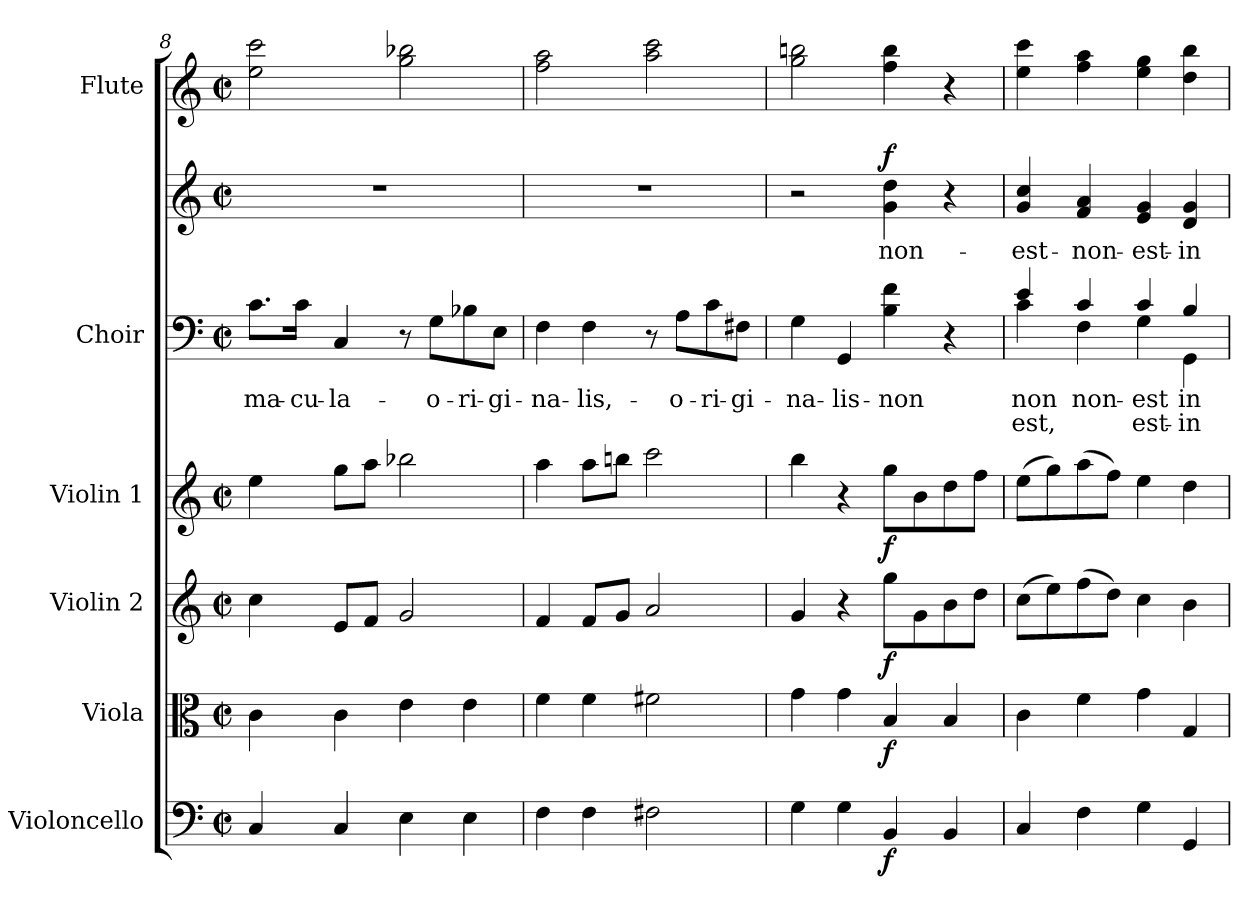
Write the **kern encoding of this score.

**kern	**dynam	**kern	**dynam	**kern	**dynam	**kern	**dynam	**kern	**text	**text	**kern	**text	**dynam	**kern
*part6	*part6	*part5	*part5	*part4	*part4	*part3	*part3	*part2	*part2	*part2	*part2	*part2	*part2	*part1
*staff7	*staff7	*staff6	*staff6	*staff5	*staff5	*staff4	*staff4	*staff3	*staff3	*staff3	*staff2	*staff2	*staff2/3	*staff1
*I"Violoncello	*	*I"Viola	*	*I"Violin 2	*	*I"Violin 1	*	*I"Choir	*	*	*	*	*	*I"Flute
*	*	*I'Vla.	*	*I'Vln. 2	*	*I'Vln. 1	*	*I'Choir	*	*	*	*	*	*I'2 Fl.
*clefF4	*	*clefC3	*	*clefG2	*	*clefG2	*	*clefF4	*	*	*clefG2	*	*	*clefG2
*k[]	*	*k[]	*	*k[]	*	*k[]	*	*k[]	*	*	*k[]	*	*	*k[]
*C:	*	*C:	*	*C:	*	*C:	*	*C:	*	*	*C:	*	*	*C:
*M2/2	*	*M2/2	*	*M2/2	*	*M2/2	*	*M2/2	*	*	*M2/2	*	*	*M2/2
*met(c|)	*	*met(c|)	*	*met(c|)	*	*met(c|)	*	*met(c|)	*	*	*met(c|)	*	*	*met(c|)
=8	=8	=8	=8	=8	=8	=8	=8	=8	=8	=8	=8	=8	=8	=8
!	!	!	!	!	!	!	!	!	!LO:LY:b:color=#000000	!	!	!	!	!
4Ci/	.	4ci\	.	4cci\	.	4eei\	.	8.ci\L	-ma-	.	1r	.	.	2eei\ 2ccci
!	!	!	!	!	!	!	!	!	!LO:LY:b:color=#000000	!	!	!	!	!
.	.	.	.	.	.	.	.	16ci\Jk	-cu-	.	.	.	.	.
!	!	!	!	!	!	!	!	!	!LO:LY:b:color=#000000	!	!	!	!	!
4Ci/	.	4ci\	.	8ei/L	.	8ggi\L	.	4Ci/	-la-	.	.	.	.	.
.	.	.	.	8fi/J	.	8aai\J	.	.	.	.	.	.	.	.
4Ei\	.	4ei\	.	2gi/	.	2bb-Xi\	.	8r	.	.	.	.	.	2ggi\ 2bb-Xi
!	!	!	!	!	!	!	!	!	!LO:LY:b:color=#000000	!	!	!	!	!
.	.	.	.	.	.	.	.	8Gi\L	-o-	.	.	.	.	.
!	!	!	!	!	!	!	!	!	!LO:LY:b:color=#000000	!	!	!	!	!
4Ei\	.	4ei\	.	.	.	.	.	8B-Xi\	-ri-	.	.	.	.	.
!	!	!	!	!	!	!	!	!	!LO:LY:b:color=#000000	!	!	!	!	!
.	.	.	.	.	.	.	.	8Ei\J	-gi-	.	.	.	.	.
=9	=9	=9	=9	=9	=9	=9	=9	=9	=9	=9	=9	=9	=9	=9
!	!	!	!	!	!	!	!	!	!LO:LY:b:color=#000000	!	!	!	!	!
4Fi\	.	4fi\	.	4fi/	.	4aai\	.	4Fi\	-na-	.	1r	.	.	2ffi\ 2aai
!	!	!	!	!	!	!	!	!	!LO:LY:b:color=#000000	!	!	!	!	!
4Fi\	.	4fi\	.	8fi/L	.	8aai\L	.	4Fi\	-lis,-	.	.	.	.	.
.	.	.	.	8gi/J	.	8bbni\J	.	.	.	.	.	.	.	.
2F#Xi\	.	2f#Xi\	.	2ai/	.	2ccci\	.	8r	.	.	.	.	.	2aai\ 2ccci
!	!	!	!	!	!	!	!	!	!LO:LY:b:color=#000000	!	!	!	!	!
.	.	.	.	.	.	.	.	8Ai\L	-o-	.	.	.	.	.
!	!	!	!	!	!	!	!	!	!LO:LY:b:color=#000000	!	!	!	!	!
.	.	.	.	.	.	.	.	8ci\	-ri-	.	.	.	.	.
!	!	!	!	!	!	!	!	!	!LO:LY:b:color=#000000	!	!	!	!	!
.	.	.	.	.	.	.	.	8F#Xi\J	-gi-	.	.	.	.	.
=10	=10	=10	=10	=10	=10	=10	=10	=10	=10	=10	=10	=10	=10	=10
!	!	!	!	!	!	!	!	!	!LO:LY:b:color=#000000	!	!	!	!	!
4Gi\	.	4gi\	.	4gi/	.	4bbi\	.	4Gi\	-na-	.	2r	.	.	2ggi\ 2bbni
!	!	!	!	!	!	!	!	!	!LO:LY:b:color=#000000	!	!	!	!	!
4Gi\	.	4gi\	.	4r	.	4r	.	4GGi/	-lis-	.	.	.	.	.
!	!	!	!	!	!	!	!	!	!LO:LY:b:color=#000000	!	!	!	!	!
!	!	!	!	!	!	!	!	!	!	!	!	!LO:LY:b:color=#000000	!	!
4BBi/	f	4Bi/	f	8ggi\L	f	8ggi\L	f	4Bi\ 4fi	-non	.	4gi\ 4ddi	-non-	f	4ffi\ 4bbi
.	.	.	.	8gi\	.	8bi\	.	.	.	.	.	.	.	.
4BBi/	.	4Bi/	.	8bi\	.	8ddi\	.	4r	.	.	4r	.	.	4r
.	.	.	.	8ddi\J	.	8ffi\J	.	.	.	.	.	.	.	.
=11	=11	=11	=11	=11	=11	=11	=11	=11	=11	=11	=11	=11	=11	=11
!	!	!	!	!	!	!	!	!	!LO:LY:a:color=#000000	!LO:LY:b:color=#000000	!	!	!	!
*	*	*	*	*	*	*	*	*^	*	*	*	*	*	*
!	!	!	!	!	!	!	!	!	!	!	!	!	!LO:LY:b:color=#000000	!	!
4Ci/	.	4ci\	.	(8cci\L	.	(8eei\L	.	4ei/	4ci\	non	est,	4gi/ 4cci	-est-	.	4eei\ 4ccci
.	.	.	.	8eei\)	.	8ggi\)	.	.	.	.	.	.	.	.	.
!	!	!	!	!	!	!	!	!	!	!LO:LY:b:color=#000000	!	!	!	!	!
!	!	!	!	!	!	!	!	!	!	!	!	!	!LO:LY:b:color=#000000	!	!
4Fi\	.	4fi\	.	(8ffi\	.	(8aai\	.	4ci/	4Fi\	non-	.	4fi/ 4ai	-non-	.	4ffi\ 4aai
.	.	.	.	8ddi\J)	.	8ffi\J)	.	.	.	.	.	.	.	.	.
!	!	!	!	!	!	!	!	!	!	!LO:LY:a:color=#000000	!LO:LY:b:color=#000000	!	!	!	!
!	!	!	!	!	!	!	!	!	!	!	!	!	!LO:LY:b:color=#000000	!	!
4Gi\	.	4gi\	.	4cci\	.	4eei\	.	4ci/	4Gi\	est	-est-	4ei/ 4gi	-est-	.	4eei\ 4ggi
!	!	!	!	!	!	!	!	!	!	!LO:LY:a:color=#000000	!LO:LY:b:color=#000000	!	!	!	!
!	!	!	!	!	!	!	!	!	!	!	!	!	!LO:LY:b:color=#000000	!	!
4GGi/	.	4Gi/	.	4bi\	.	4ddi\	.	4Bi/	4GGi\	in	-in-	4di/ 4gi	-in-	.	4ddi\ 4bbi
*	*	*	*	*	*	*	*	*v	*v	*	*	*	*	*	*
=	=	=	=	=	=	=	=	=	=	=	=	=	=	=
*-	*-	*-	*-	*-	*-	*-	*-	*-	*-	*-	*-	*-	*-	*-
